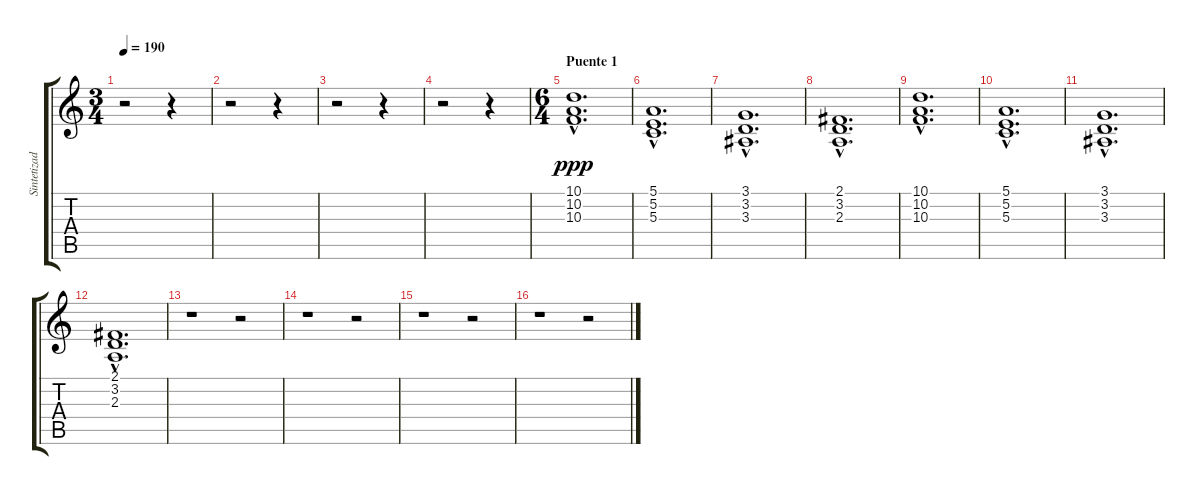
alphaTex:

\track ("Sintetizador 2" "Sintetizad") {instrument stringensemble1}
\staff {score tabs}
\tuning (E4 B3 G3 D3 A2 E2) {hide}
\ts (3 4)
\tempo 190
\clef g2
\ks c
r.2{dy ppp} r.4 |
r.2 r.4 |
r.2 r.4 |
r.2 r.4 |
\ts (6 4)
\section ("" "Puente 1")
(10.1{hac} 10.2{hac} 10.3{hac}).1{d} |
(5.1{hac} 5.2{hac} 5.3{hac}).1{d} |
(3.1{hac} 3.2{hac} 3.3{hac}).1{d} |
(2.1{hac} 3.2{hac} 2.3{hac}).1{d} |
(10.1{hac} 10.2{hac} 10.3{hac}).1{d} |
(5.1{hac} 5.2{hac} 5.3{hac}).1{d} |
(3.1{hac} 3.2{hac} 3.3{hac}).1{d} |
(2.1{hac} 3.2{hac} 2.3{hac}).1{d} |
r.1 r.2 |
r.1 r.2 |
r.1 r.2 |
r.1 r.2
